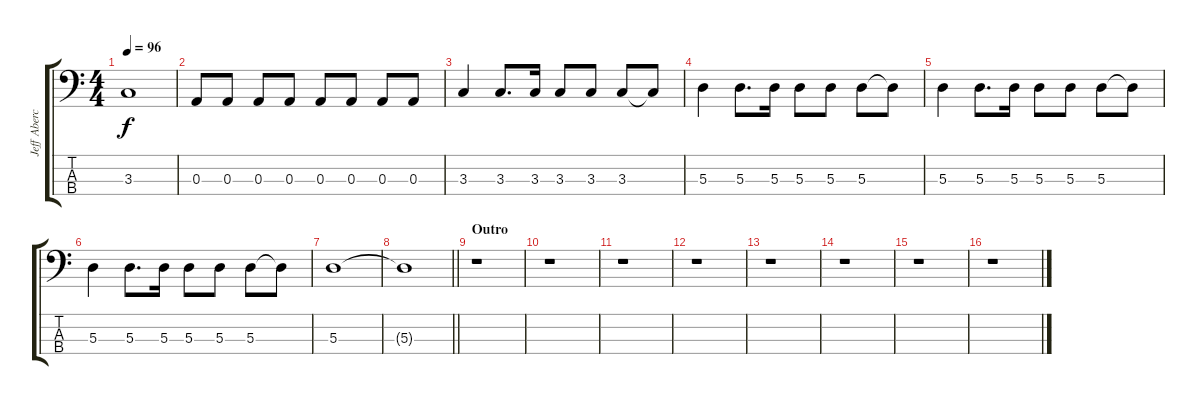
\track ("Jeff Abercrombie (Bass)" "Jeff Aberc") {instrument electricbassfinger}
\staff {score tabs}
\tuning (G2 D2 A1 E1) {hide}
\ts (4 4)
\tempo 96
\clef f4
\ks c
3.3.1{dy f} |
0.3.8 0.3.8 0.3.8 0.3.8 0.3.8 0.3.8 0.3.8 0.3.8 |
3.3.4 3.3.8{d} 3.3.16 3.3.8 3.3.8 3.3.8 3.3{t}.8 |
5.3.4 5.3.8{d} 5.3.16 5.3.8 5.3.8 5.3.8 5.3{t}.8 |
5.3.4 5.3.8{d} 5.3.16 5.3.8 5.3.8 5.3.8 5.3{t}.8 |
5.3.4 5.3.8{d} 5.3.16 5.3.8 5.3.8 5.3.8 5.3{t}.8 |
5.3.1 |
\barLineRight lightlight
5.3{t}.1 |
\section ("" "Outro")
r.1 |
r.1 |
r.1 |
r.1 |
r.1 |
r.1 |
r.1 |
r.1
